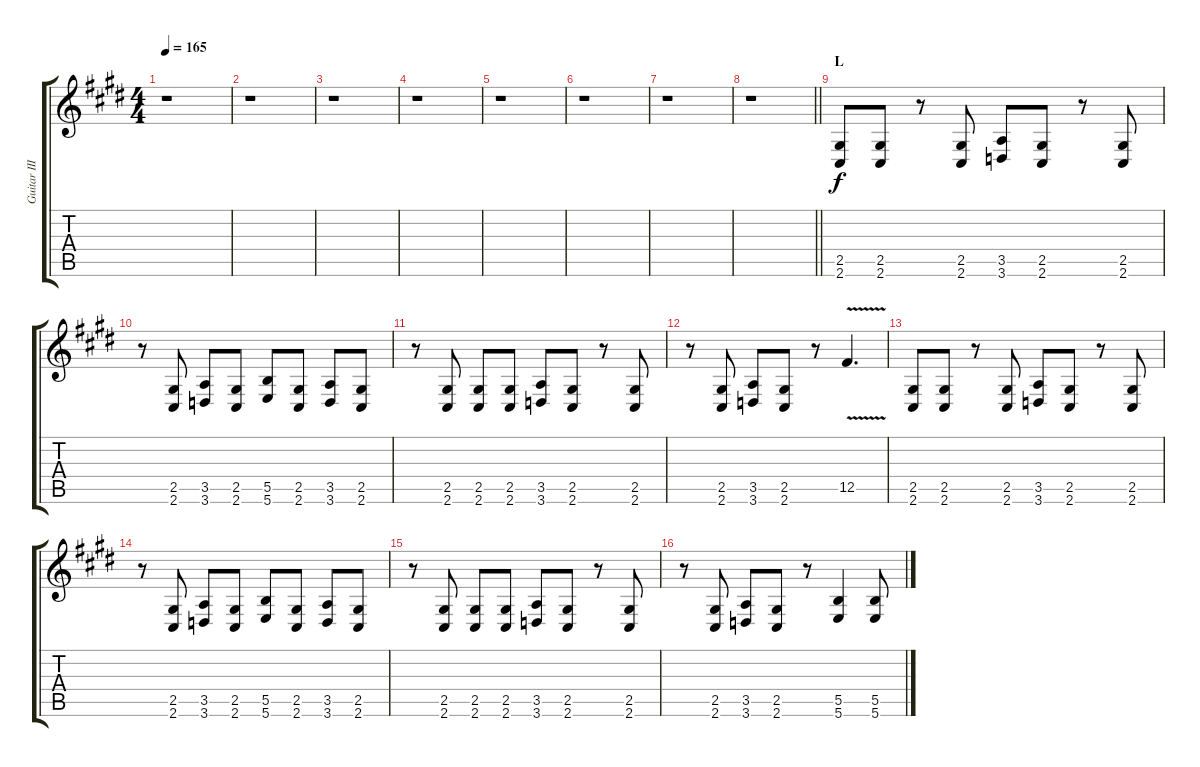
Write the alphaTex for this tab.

\track ("Guitar III" "Guitar III") {instrument overdrivenguitar}
\staff {score tabs}
\tuning (Db4 Ab3 E3 B2 Gb2 B1) {hide}
\ts (4 4)
\tempo 165
\clef g2
\ks e
r.1{dy f} |
r.1 |
r.1 |
r.1 |
r.1 |
r.1 |
r.1 |
\barLineRight lightlight
r.1 |
\section ("" "L")
(2.5 2.6).8{volume 9} (2.5 2.6).8 r.8 (2.5 2.6).8 (3.5 3.6).8 (2.5 2.6).8 r.8 (2.5 2.6).8 |
r.8 (2.5 2.6).8 (3.5 3.6).8 (2.5 2.6).8 (5.5 5.6).8 (2.5 2.6).8 (3.5 3.6).8 (2.5 2.6).8 |
r.8 (2.5 2.6).8 (2.5 2.6).8 (2.5 2.6).8 (3.5 3.6).8 (2.5 2.6).8 r.8 (2.5 2.6).8 |
r.8 (2.5 2.6).8 (3.5 3.6).8 (2.5 2.6).8 r.8 12.5{v}.4{d} |
(2.5 2.6).8 (2.5 2.6).8 r.8 (2.5 2.6).8 (3.5 3.6).8 (2.5 2.6).8 r.8 (2.5 2.6).8 |
r.8 (2.5 2.6).8 (3.5 3.6).8 (2.5 2.6).8 (5.5 5.6).8 (2.5 2.6).8 (3.5 3.6).8 (2.5 2.6).8 |
r.8 (2.5 2.6).8 (2.5 2.6).8 (2.5 2.6).8 (3.5 3.6).8 (2.5 2.6).8 r.8 (2.5 2.6).8 |
r.8 (2.5 2.6).8 (3.5 3.6).8 (2.5 2.6).8 r.8 (5.5 5.6).4 (5.5 5.6).8
